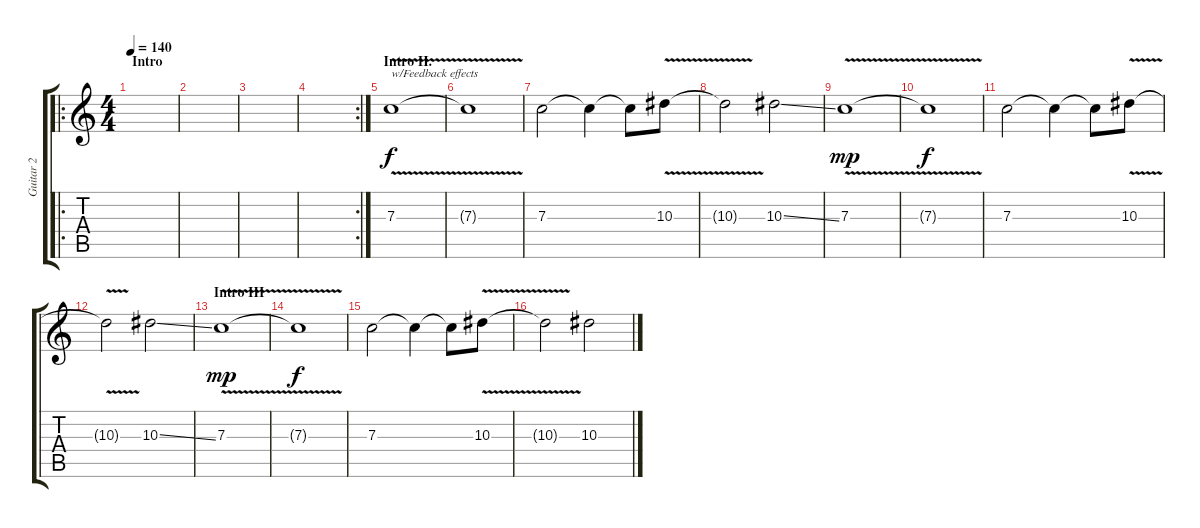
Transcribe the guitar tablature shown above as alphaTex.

\track ("Guitar 2" "Guitar 2") {instrument overdrivenguitar}
\staff {score tabs}
\tuning (D4 A3 F3 C3 G2 D2) {hide}
\ro
\ts (4 4)
\section ("" "Intro")
\tempo 140
\clef g2
\ks c
|
|
|
\rc 2
|
\section ("" "Intro II.")
7.3{v}.1{txt "w/Feedback effects"} |
7.3{t}.1{dy f} |
7.3.2 7.3{t}.4 7.3{t}.8 10.3{v}.8 |
10.3{t}.2 10.3{ss}.2 |
7.3{v}.1{dy mp} |
7.3{t}.1{dy f} |
7.3.2 7.3{t}.4 7.3{t}.8 10.3{v}.8 |
10.3{t}.2 10.3{ss}.2 |
\section ("" "Intro III")
7.3{v}.1{dy mp} |
7.3{t}.1{dy f} |
7.3.2 7.3{t}.4 7.3{t}.8 10.3{v}.8 |
10.3{t}.2 10.3{ss}.2
